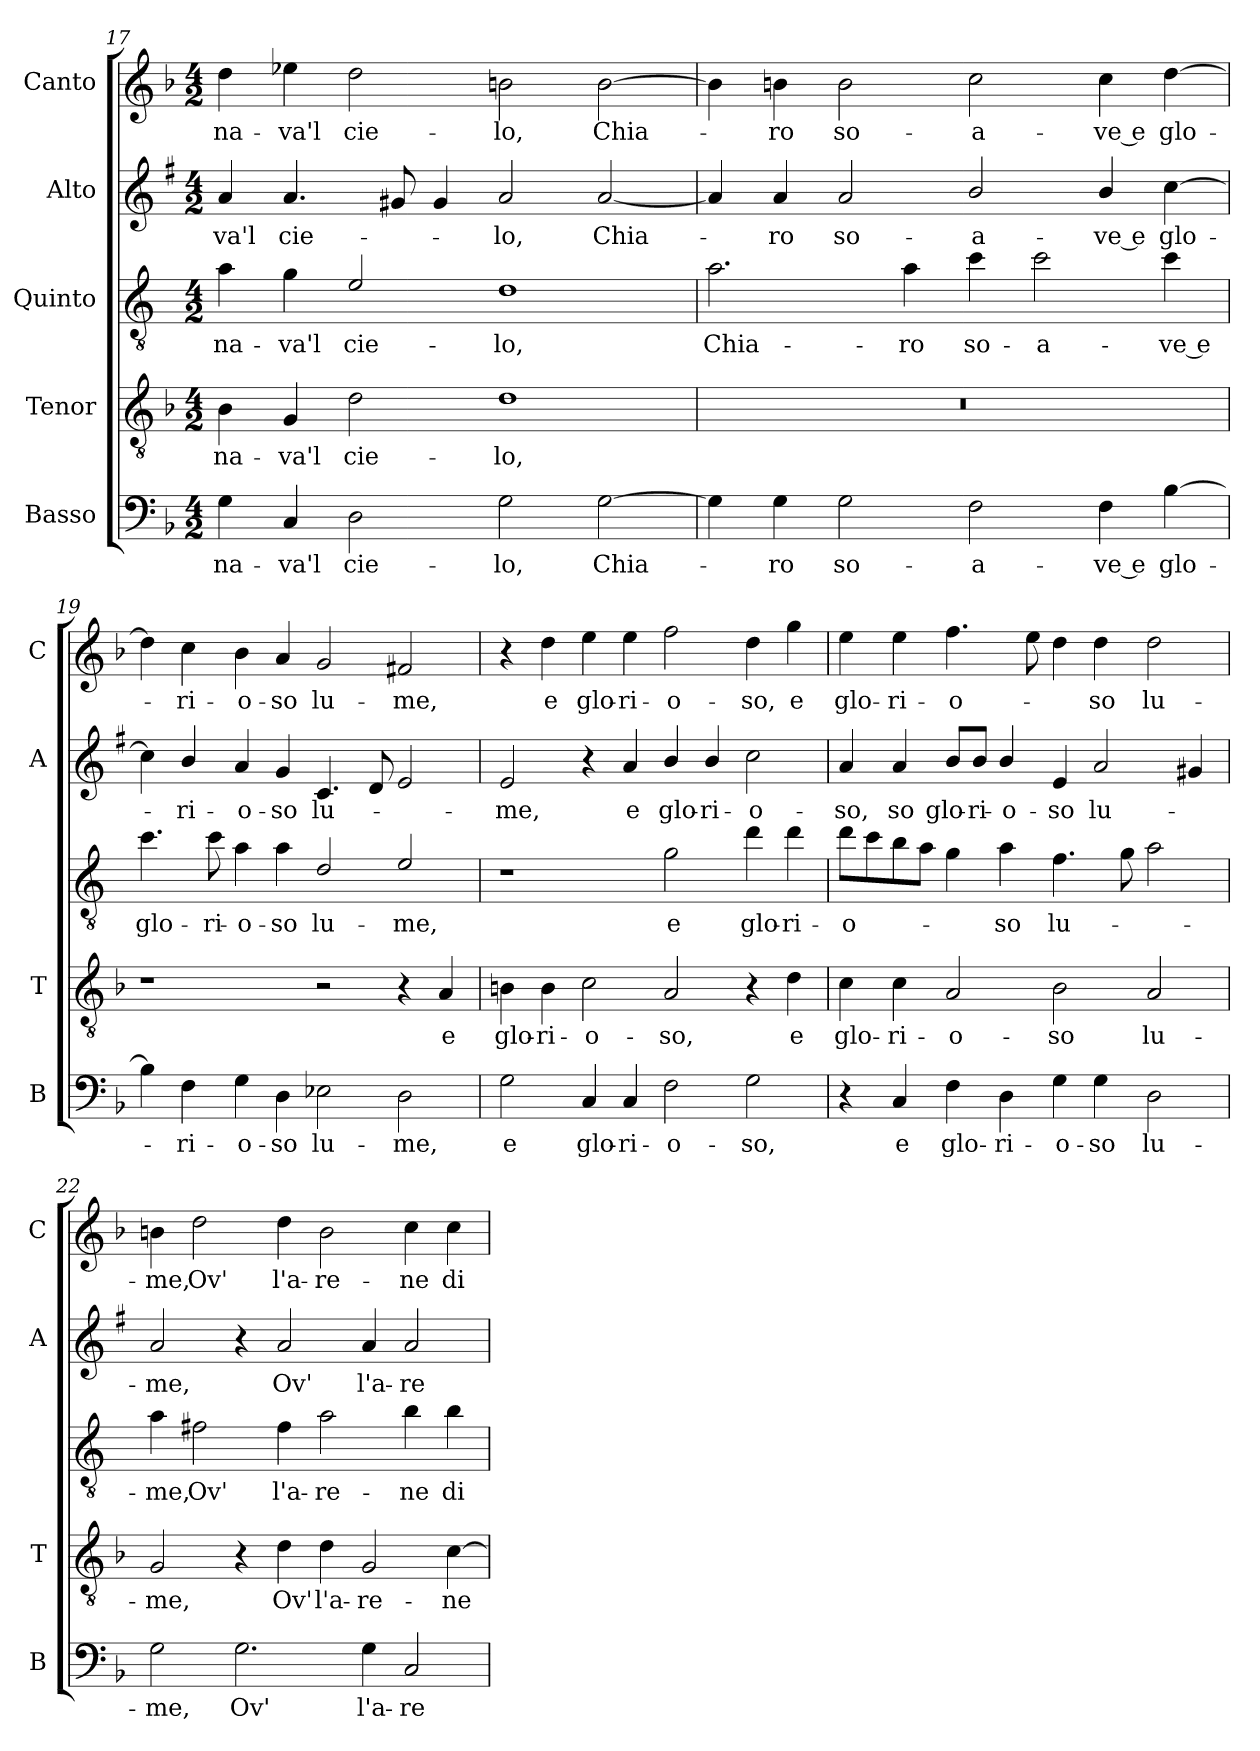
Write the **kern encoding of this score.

**kern	**text	**kern	**text	**kern	**text	**kern	**text	**kern	**text
*part5	*part5	*part4	*part4	*part3	*part3	*part2	*part2	*part1	*part1
*staff5	*staff5	*staff4	*staff4	*staff3	*staff3	*staff2	*staff2	*staff1	*staff1
*I"Basso	*	*I"Tenor	*	*I"Quinto	*	*I"Alto	*	*I"Canto	*
*I'B	*	*I'T	*	*	*	*I'A	*	*I'C	*
*clefF4	*	*clefGv2	*	*clefGv2	*	*clefG2	*	*clefG2	*
*	*	*	*	*ITrd4c7	*	*ITrd1c2	*	*	*
*k[b-]	*	*k[b-]	*	*k[b-]	*	*k[b-]	*	*k[b-]	*
*F:	*	*F:	*	*F:	*	*F:	*	*F:	*
*M4/2	*	*M4/2	*	*M4/2	*	*M4/2	*	*M4/2	*
=17	=17	=17	=17	=17	=17	=17	=17	=17	=17
!	!LO:LY:b	!	!LO:LY:b	!	!LO:LY:b	!	!LO:LY:b	!	!LO:LY:b
4G\	-na-	4B-\	-na-	4d\	-na-	4g/	-va'l	4dd\	-na-
!	!LO:LY:b	!	!LO:LY:b	!	!LO:LY:b	!	!LO:LY:b	!	!LO:LY:b
4C/	-va'l	4G/	-va'l	4c\	-va'l	4.g/	cie-	4ee-X\	-va'l
!	!LO:LY:b	!	!LO:LY:b	!	!LO:LY:b	!	!	!	!LO:LY:b
2D\	cie-	2d\	cie-	2A/	cie-	.	.	2dd\	cie-
.	.	.	.	.	.	8f#X/	.	.	.
.	.	.	.	.	.	4f#/	.	.	.
!	!LO:LY:b	!	!LO:LY:b	!	!LO:LY:b	!	!LO:LY:b	!	!LO:LY:b
2G\	-lo,	1d	-lo,	1G	-lo,	2g/	-lo,	2bn\	-lo,
!	!LO:LY:b	!	!	!	!	!	!LO:LY:b	!	!LO:LY:b
[2G\	Chia-	.	.	.	.	[2g/	Chia-	[2b\	Chia-
!!LO:LB:g=z
=18	=18	=18	=18	=18	=18	=18	=18	=18	=18
!	!	!	!	!	!LO:LY:b	!	!	!	!
4G\]	.	0r	.	2.d\	Chia-	4g/]	.	4b\]	.
!	!LO:LY:b	!	!	!	!	!	!LO:LY:b	!	!LO:LY:b
4G\	-ro	.	.	.	.	4g/	-ro	4bn\	-ro
!	!LO:LY:b	!	!	!	!	!	!LO:LY:b	!	!LO:LY:b
2G\	so-	.	.	.	.	2g/	so-	2b\	so-
!	!	!	!	!	!LO:LY:b	!	!	!	!
.	.	.	.	4d\	-ro	.	.	.	.
!	!LO:LY:b	!	!	!	!LO:LY:b	!	!LO:LY:b	!	!LO:LY:b
2F\	-a-	.	.	4f\	so-	2a/	-a-	2cc\	-a-
!	!	!	!	!	!LO:LY:b	!	!	!	!
.	.	.	.	2f\	-a-	.	.	.	.
!	!LO:LY:b	!	!	!	!	!	!LO:LY:b	!	!LO:LY:b
4F\	-ve e	.	.	.	.	4a/	-ve e	4cc\	-ve e
!	!LO:LY:b	!	!	!	!LO:LY:b	!	!LO:LY:b	!	!LO:LY:b
[4B-\	glo-	.	.	4f\	-ve e	[4b-\	glo-	[4dd\	glo-
=19	=19	=19	=19	=19	=19	=19	=19	=19	=19
!	!	!	!	!	!LO:LY:b	!	!	!	!
4B-\]	.	1r	.	4.f\	glo-	4b-\]	.	4dd\]	.
!	!LO:LY:b	!	!	!	!	!	!LO:LY:b	!	!LO:LY:b
4F\	-ri-	.	.	.	.	4a/	-ri-	4cc\	-ri-
!	!	!	!	!	!LO:LY:b	!	!	!	!
.	.	.	.	8f\	-ri-	.	.	.	.
!	!LO:LY:b	!	!	!	!LO:LY:b	!	!LO:LY:b	!	!LO:LY:b
4G\	-o-	.	.	4d\	-o-	4g/	-o-	4b-\	-o-
!	!LO:LY:b	!	!	!	!LO:LY:b	!	!LO:LY:b	!	!LO:LY:b
4D\	-so	.	.	4d\	-so	4f/	-so	4a/	-so
!	!LO:LY:b	!	!	!	!LO:LY:b	!	!LO:LY:b	!	!LO:LY:b
2E-X\	lu-	2r	.	2G/	lu-	4.B-/	lu-	2g/	lu-
.	.	.	.	.	.	8c/	.	.	.
!	!LO:LY:b	!	!	!	!LO:LY:b	!	!	!	!LO:LY:b
2D\	-me,	4r	.	2A/	-me,	2d/	.	2f#X/	-me,
!	!	!	!LO:LY:b	!	!	!	!	!	!
.	.	4A/	e	.	.	.	.	.	.
=20	=20	=20	=20	=20	=20	=20	=20	=20	=20
!	!LO:LY:b	!	!LO:LY:b	!	!	!	!LO:LY:b	!	!
2G\	e	4Bn\	glo-	1r	.	2d/	-me,	4r	.
!	!	!	!LO:LY:b	!	!	!	!	!	!LO:LY:b
.	.	4B\	-ri-	.	.	.	.	4dd\	e
!	!LO:LY:b	!	!LO:LY:b	!	!	!	!	!	!LO:LY:b
4C/	glo-	2c\	-o-	.	.	4r	.	4ee\	glo-
!	!LO:LY:b	!	!	!	!	!	!LO:LY:b	!	!LO:LY:b
4C/	-ri-	.	.	.	.	4g/	e	4ee\	-ri-
!	!LO:LY:b	!	!LO:LY:b	!	!LO:LY:b	!	!LO:LY:b	!	!LO:LY:b
2F\	-o-	2A/	-so,	2c\	e	4a/	glo-	2ff\	-o-
!	!	!	!	!	!	!	!LO:LY:b	!	!
.	.	.	.	.	.	4a/	-ri-	.	.
!	!LO:LY:b	!	!	!	!LO:LY:b	!	!LO:LY:b	!	!LO:LY:b
2G\	-so,	4r	.	4g\	glo-	2b-\	-o-	4dd\	-so,
!	!	!	!LO:LY:b	!	!LO:LY:b	!	!	!	!LO:LY:b
.	.	4d\	e	4g\	-ri-	.	.	4gg\	e
=21	=21	=21	=21	=21	=21	=21	=21	=21	=21
!	!	!	!LO:LY:b	!	!LO:LY:b	!	!LO:LY:b	!	!LO:LY:b
4r	.	4c\	glo-	8g\L	-o-	4g/	-so,	4ee\	glo-
.	.	.	.	8f\	.	.	.	.	.
!	!LO:LY:b	!	!LO:LY:b	!	!	!	!LO:LY:b	!	!LO:LY:b
4C/	e	4c\	-ri-	8e\	.	4g/	so	4ee\	-ri-
.	.	.	.	8d\J	.	.	.	.	.
!	!LO:LY:b	!	!LO:LY:b	!	!	!	!LO:LY:b	!	!LO:LY:b
4F\	glo-	2A/	-o-	4c\	.	8a/L	glo-	4.ff\	-o-
!	!	!	!	!	!	!	!LO:LY:b	!	!
.	.	.	.	.	.	8a/J	-ri-	.	.
!	!LO:LY:b	!	!	!	!LO:LY:b	!	!LO:LY:b	!	!
4D\	-ri-	.	.	4d\	-so	4a/	-o-	.	.
.	.	.	.	.	.	.	.	8ee\	.
!	!LO:LY:b	!	!LO:LY:b	!	!LO:LY:b	!	!LO:LY:b	!	!
4G\	-o-	2B-\	-so	4.B-\	lu-	4d/	-so	4dd\	.
!	!LO:LY:b	!	!	!	!	!	!LO:LY:b	!	!LO:LY:b
4G\	-so	.	.	.	.	2g/	lu-	4dd\	-so
.	.	.	.	8c\	.	.	.	.	.
!	!LO:LY:b	!	!LO:LY:b	!	!	!	!	!	!LO:LY:b
2D\	lu-	2A/	lu-	2d\	.	.	.	2dd\	lu-
.	.	.	.	.	.	4f#X/	.	.	.
!!LO:PB:g=z
=22	=22	=22	=22	=22	=22	=22	=22	=22	=22
!	!LO:LY:b	!	!LO:LY:b	!	!LO:LY:b	!	!LO:LY:b	!	!LO:LY:b
2G\	-me,	2G/	-me,	4d\	-me,	2g/	-me,	4bn\	-me,
!	!	!	!	!	!LO:LY:b	!	!	!	!LO:LY:b
.	.	.	.	2Bn\	Ov'	.	.	2dd\	Ov'
!	!LO:LY:b	!	!	!	!	!	!	!	!
2.G\	Ov'	4r	.	.	.	4r	.	.	.
!	!	!	!LO:LY:b	!	!LO:LY:b	!	!LO:LY:b	!	!LO:LY:b
.	.	4d\	Ov'	4B\	l'a-	2g/	Ov'	4dd\	l'a-
!	!	!	!LO:LY:b	!	!LO:LY:b	!	!	!	!LO:LY:b
.	.	4d\	l'a-	2d\	-re-	.	.	2b\	-re-
!	!LO:LY:b	!	!LO:LY:b	!	!	!	!LO:LY:b	!	!
4G\	l'a-	2G/	-re-	.	.	4g/	l'a-	.	.
!	!LO:LY:b	!	!	!	!LO:LY:b	!	!LO:LY:b	!	!LO:LY:b
2C/	-re-	.	.	4e\	-ne	2g/	-re-	4cc\	-ne
!	!	!	!LO:LY:b	!	!LO:LY:b	!	!	!	!LO:LY:b
.	.	[4c\	-ne	4e\	di	.	.	4cc\	di
=	=	=	=	=	=	=	=	=	=
*-	*-	*-	*-	*-	*-	*-	*-	*-	*-
